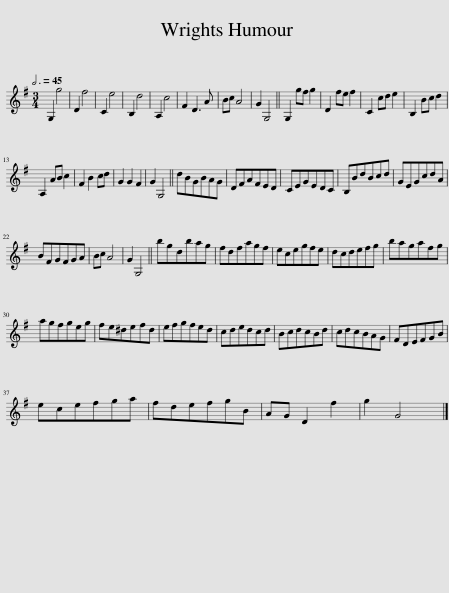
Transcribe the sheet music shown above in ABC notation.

X:1
L:1/8
Q:3/4=45
M:3/4
I:linebreak $
K:G
V:1 treble
V:1
 G,2 g4 | D2 f4 | C2 e4 | B,2 d4 | A,2 c4 | %5
 F2 D3 A | Bc A4 | G2 G,4 || G,2 gf g2 | D2 fe f2 | %10
 C2 cd e2 | B,2 Bc d2 |$ A,2 AB c2 | F2 B2 cd | G2 G2 F2 | %15
 G2 G,4 || dBGBAG | DFAFED | CEGEDC | B,BdBcd | %20
 GEGcdA |$ BFGFGA | Bc A4 | G2 G,4 || bgdbag | %25
 fdfagf | ecegfe | dcdefg | bagafg |$ agfgeg | %30
 fe^defd | efgfed | cdedcd | BcdcBd | cdcBAG | %35
 FDEFGB |$ ecefga | fdefgB | AG D2 f2 | g2 G4 |] %40
